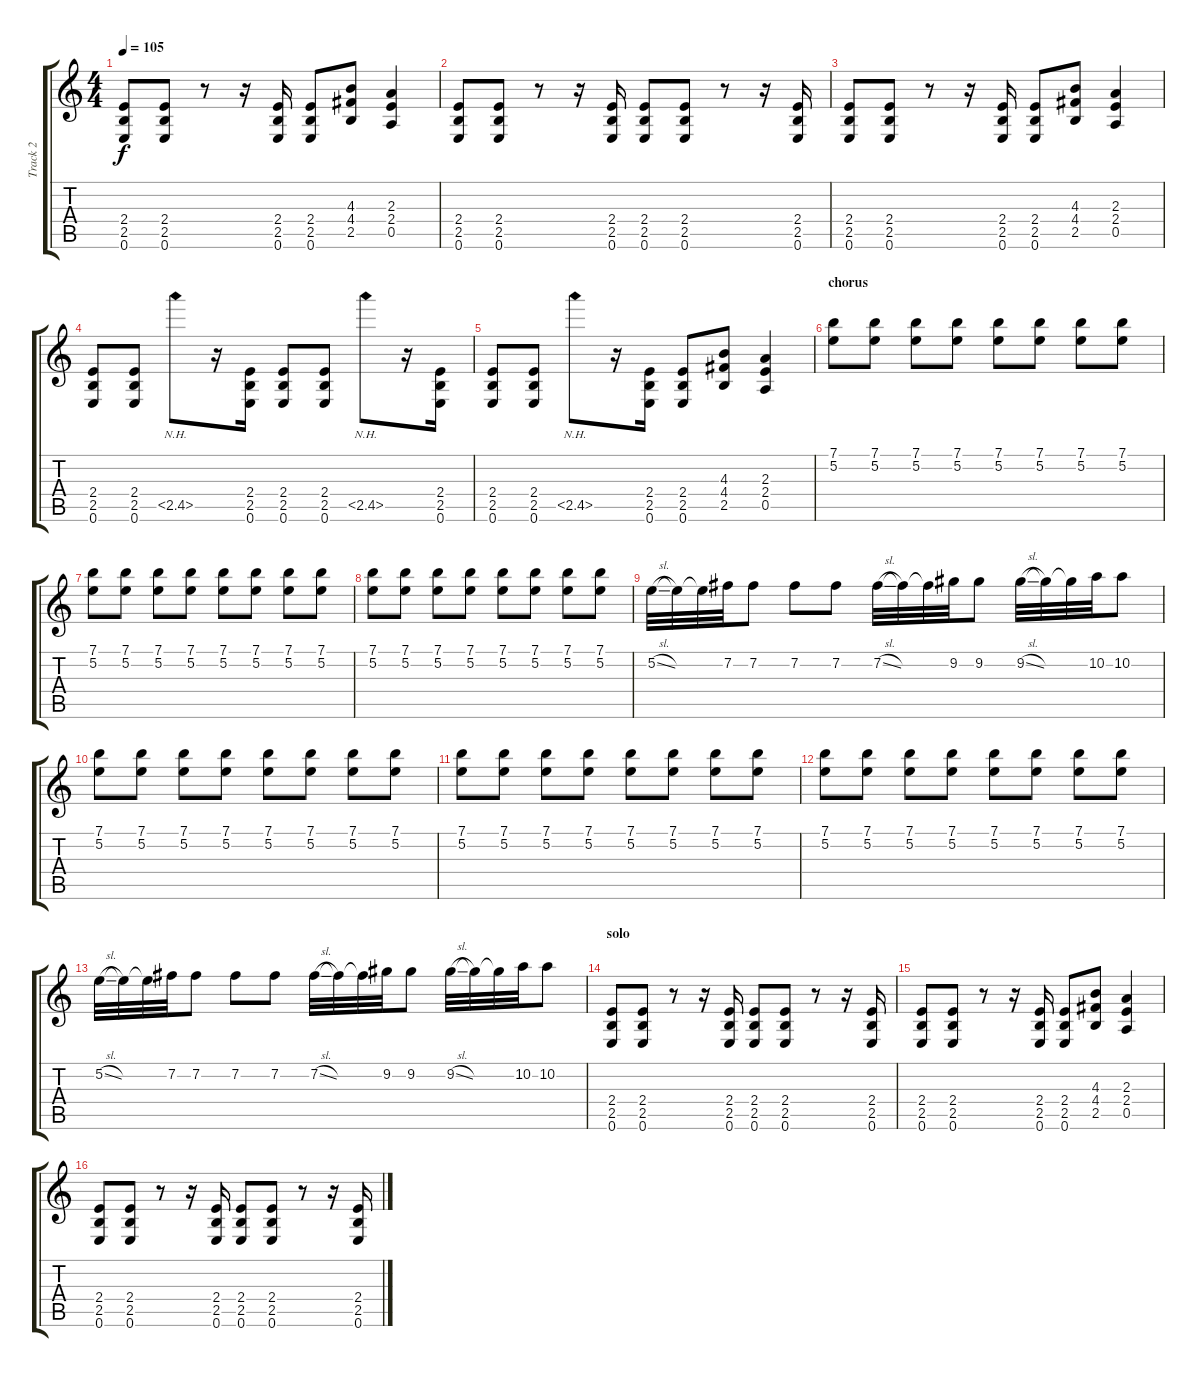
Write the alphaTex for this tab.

\track ("Track 2" "Track 2") {instrument distortionguitar}
\staff {score tabs}
\tuning (E4 B3 G3 D3 A2 E2) {hide}
\ts (4 4)
\tempo 105
\clef g2
\ks c
(2.4 2.5 0.6).8{dy f} (2.4 2.5 0.6).8 r.8 r.16 (2.4 2.5 0.6).16 (2.4 2.5 0.6).8 (4.3 4.4 2.5).8 (2.3 2.4 0.5).4 |
(2.4 2.5 0.6).8 (2.4 2.5 0.6).8 r.8 r.16 (2.4 2.5 0.6).16 (2.4 2.5 0.6).8 (2.4 2.5 0.6).8 r.8 r.16 (2.4 2.5 0.6).16 |
(2.4 2.5 0.6).8 (2.4 2.5 0.6).8 r.8 r.16 (2.4 2.5 0.6).16 (2.4 2.5 0.6).8 (4.3 4.4 2.5).8 (2.3 2.4 0.5).4 |
(2.4 2.5 0.6).8 (2.4 2.5 0.6).8 2.5{nh}.8 r.16 (2.4 2.5 0.6).16 (2.4 2.5 0.6).8 (2.4 2.5 0.6).8 2.5{nh}.8 r.16 (2.4 2.5 0.6).16 |
(2.4 2.5 0.6).8 (2.4 2.5 0.6).8 2.5{nh}.8 r.16 (2.4 2.5 0.6).16 (2.4 2.5 0.6).8 (4.3 4.4 2.5).8 (2.3 2.4 0.5).4 |
\section ("" "chorus")
(7.1 5.2).8 (7.1 5.2).8 (7.1 5.2).8 (7.1 5.2).8 (7.1 5.2).8 (7.1 5.2).8 (7.1 5.2).8 (7.1 5.2).8 |
(7.1 5.2).8 (7.1 5.2).8 (7.1 5.2).8 (7.1 5.2).8 (7.1 5.2).8 (7.1 5.2).8 (7.1 5.2).8 (7.1 5.2).8 |
(7.1 5.2).8 (7.1 5.2).8 (7.1 5.2).8 (7.1 5.2).8 (7.1 5.2).8 (7.1 5.2).8 (7.1 5.2).8 (7.1 5.2).8 |
5.2{sl}.32 5.2{t}.32 5.2{t}.32 7.2.32 7.2.8 7.2.8 7.2.8 7.2{sl}.32 7.2{t}.32 7.2{t}.32 9.2.32 9.2.8 9.2{sl}.32 9.2{t}.32 9.2{t}.32 10.2.32 10.2.8 |
(7.1 5.2).8 (7.1 5.2).8 (7.1 5.2).8 (7.1 5.2).8 (7.1 5.2).8 (7.1 5.2).8 (7.1 5.2).8 (7.1 5.2).8 |
(7.1 5.2).8 (7.1 5.2).8 (7.1 5.2).8 (7.1 5.2).8 (7.1 5.2).8 (7.1 5.2).8 (7.1 5.2).8 (7.1 5.2).8 |
(7.1 5.2).8 (7.1 5.2).8 (7.1 5.2).8 (7.1 5.2).8 (7.1 5.2).8 (7.1 5.2).8 (7.1 5.2).8 (7.1 5.2).8 |
5.2{sl}.32 5.2{t}.32 5.2{t}.32 7.2.32 7.2.8 7.2.8 7.2.8 7.2{sl}.32 7.2{t}.32 7.2{t}.32 9.2.32 9.2.8 9.2{sl}.32 9.2{t}.32 9.2{t}.32 10.2.32 10.2.8 |
\section ("" "solo")
(2.4 2.5 0.6).8 (2.4 2.5 0.6).8 r.8 r.16 (2.4 2.5 0.6).16 (2.4 2.5 0.6).8 (2.4 2.5 0.6).8 r.8 r.16 (2.4 2.5 0.6).16 |
(2.4 2.5 0.6).8 (2.4 2.5 0.6).8 r.8 r.16 (2.4 2.5 0.6).16 (2.4 2.5 0.6).8 (4.3 4.4 2.5).8 (2.3 2.4 0.5).4 |
(2.4 2.5 0.6).8 (2.4 2.5 0.6).8 r.8 r.16 (2.4 2.5 0.6).16 (2.4 2.5 0.6).8 (2.4 2.5 0.6).8 r.8 r.16 (2.4 2.5 0.6).16
